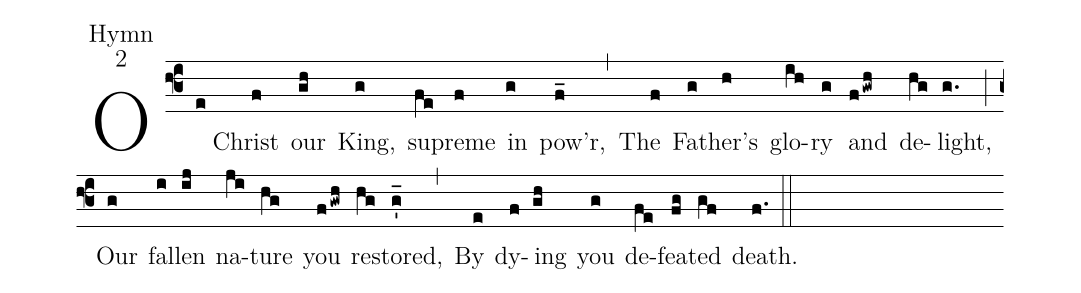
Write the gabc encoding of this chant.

annotation: Hymn;
annotation: 2;
%%
(f3)O(e) Christ(f) our(gh) King,(g) su(fe)preme(f) in(g) pow'r,(f_) (,)
The(f) Fa(g)ther’s(h) glo(ih)ry(g) and(fgwh) de(hg)light,(g.) (;)
Our(g) fall(i)en(ij) na(ji)ture(hg) you(fgwh) re(hg)stored,(g_') (,)
By(e) dy(f)ing(gh) you(g) de(fe)feat(fg)ed(gf) death.(f.) (::)
